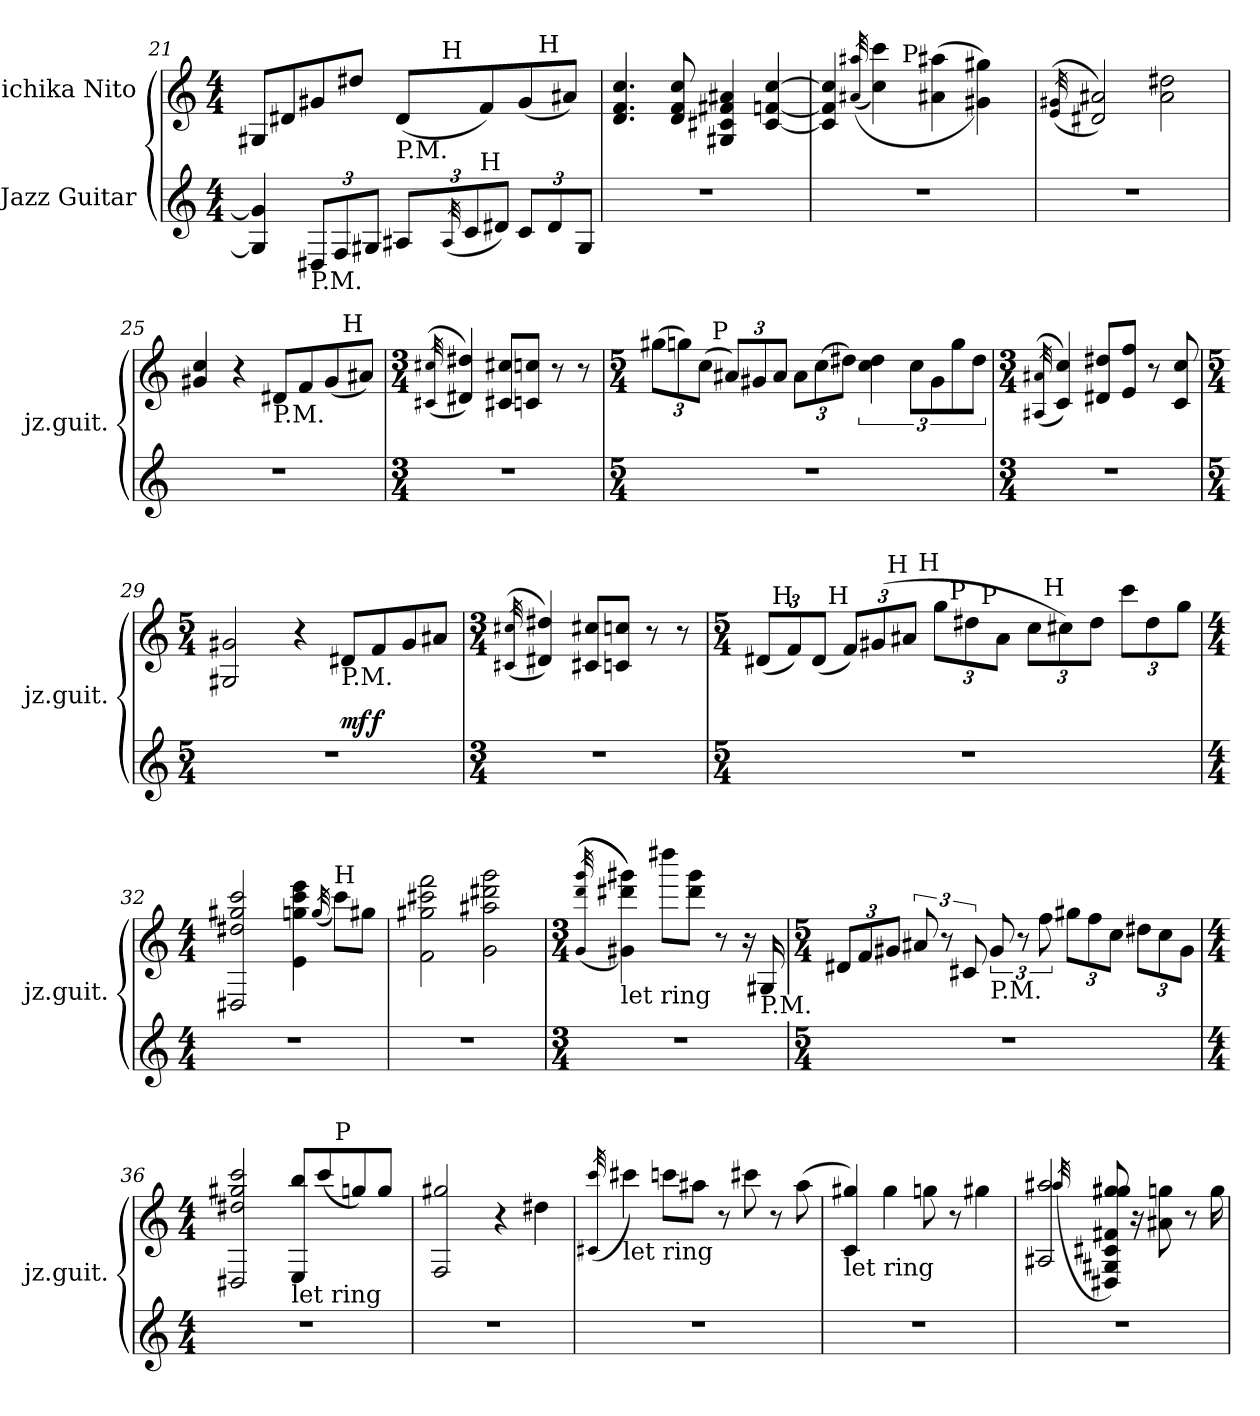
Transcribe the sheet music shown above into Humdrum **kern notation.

**kern	**kern	**dynam
*part2	*part1	*part1
*staff2	*staff1	*staff1
*I"Jazz Guitar	*I"ichika Nito	*
*I'jz.guit.	*	*
*clefG2	*clefG2	*
*	*ITrd7c12	*
*k[]	*k[]	*
*C:	*C:	*
*M4/4	*M4/4	*
=21	=21	=21
*^	*^	*
*	*	*	*^	*
4G#/] 4g#/]	2ryy	8GG#X/L	2ryy	2ryy	.
.	.	8D#X/	.	.	.
*Xbrackettup	*	*	*	*	*
!LO:TX:b:t=P.M.	!	!	!	!	!
12D#X/L	.	8G#X/	.	.	.
12F/	.	.	.	.	.
.	.	8d#X/J	.	.	.
12G#X/J	.	.	.	.	.
!	!	!LO:TX:b:t=P.M.	!	!	!
12A#X/L	8ryy	(8D#/L	16ryy	4ryy	.
!	!	!	!LO:TX:a:t=H	!	!
.	.	.	4..ryy	.	.
(32qA#/	.	.	.	.	.
12c/	.	.	.	.	.
!	!LO:TX:a:t=H	!	!	!	!
.	4.ryy	8F/)	.	.	.
12d#X/J)	.	.	.	.	.
12c/L	.	(8G#/	.	16ryy	.
!	!	!	!	!LO:TX:a:t=H	!
.	.	.	.	8.ryy	.
12d#/	.	.	.	.	.
.	.	8A#X/J)	.	.	.
12G#/J	.	.	.	.	.
*v	*v	*	*	*	*
*	*v	*v	*v	*
!!LO:LB:g=z
=22	=22	=22
1r	4.D/ 4.F/ 4.c/	.
.	8D/ 8F/ 8c/	.
.	4GG#X/ 4C#X/ 4F#X/ 4A#X/	.
.	[4C#/ [4Fn/ [4c/	.
=23	=23	=23
*	*^	*
1r	4C#/] 4F/] 4c/]	4.ryy	.
.	((32qA#X/ 32qa#X/	.	.
.	4c\ 4cc\)	.	.
!	!	!LO:TX:a:t=P	!
.	.	2ryy	.
.	(4A#\ 4a#\	.	.
.	4G#X\ 4g#X\))	.	.
.	.	8ryy	.
*	*v	*v	*
=24	=24	=24
.	((32qE/ 32qG#X/	.
1r	2D#X/ 2A#X/))	.
.	2A#\ 2d#X\	.
=25	=25	=25
*	*^	*
1r	4G#X/ 4c/	2ryy	.
.	4r	.	.
!	!LO:TX:b:t=P.M.	!	!
.	8D#X/L	4ryy	.
.	8F/	.	.
.	(8G#/	16ryy	.
!	!	!LO:TX:a:t=H	!
.	.	8.ryy	.
.	8A#X/J)	.	.
*	*v	*v	*
!!LO:LB:g=z
=26	=26	=26
*M3/4	*M3/4	*
.	((32qC#X/ 32qc#X/	.
2.r	4D#X/ 4d#X/))	.
.	8C#/ 8c#/L	.
.	8Cn/ 8cn/J	.
.	8r	.
.	8r	.
=27	=27	=27
*M5/4	*M5/4	*
*	*Xbrackettup	*
*	*^	*
4%5r	(12g#X\L	6ryy	.
.	12gn\)	.	.
.	(12c\J	24ryy	.
!	!	!LO:TX:a:t=P	!
.	.	3%2ryy	.
.	12A#X/L)	.	.
.	12G#X/	.	.
.	12A#/J	.	.
.	12A#\L	.	.
.	(12c\	.	.
.	12d#X\J)	.	.
*	*brackettup	*	*
.	6c\ 6d#\	.	.
.	.	12.ryy	.
.	12c\L	.	.
.	12G#\	4ryy	.
.	12g\	.	.
.	12d#\J	.	.
*	*v	*v	*
=28	=28	=28
*M3/4	*M3/4	*
.	((32qAA#X/ 32qA#X/	.
2.r	4C/ 4c/))	.
.	8D#X/ 8d#X/L	.
.	8E/ 8f/J	.
.	8r	.
.	8C/ 8c/	.
!!LO:LB:g=z
=29	=29	=29
*M5/4	*M5/4	*
4%5r	2GG#X/ 2G#X/	.
.	4r	.
!	!LO:TX:b:t=P.M.	!
!	!	!LO:DY:b
.	8D#X/L	mf
!	!	!LO:DY:b
.	8F/	f
.	8G#/	.
.	8A#X/J	.
=30	=30	=30
*M3/4	*M3/4	*
.	((32qC#X/ 32qc#X/	.
2.r	4D#X/ 4d#X/))	.
.	8C#/ 8c#/L	.
.	8Cn/ 8cn/J	.
.	8r	.
.	8r	.
=31	=31	=31
*M5/4	*M5/4	*
*	*Xbrackettup	*
!	!LO:TX:b:t=P.M.	!
*	*^	*
*	*	*^	*
*	*	*	*^	*
*	*	*	*	*^	*
*	*	*	*	*	*^	*
*	*	*	*	*	*	*^	*
4%5r	(12D#X/L	24ryy	6ryy	4.ryy	3ryy	3ryy	2ryy	.
!	!	!LO:TX:a:t=H	!	!	!	!	!	!
.	.	3%2ryy	.	.	.	.	.	.
.	12F/)	.	.	.	.	.	.	.
.	(12D#/J	.	24ryy	.	.	.	.	.
!	!	!	!LO:TX:a:t=H	!	!	!	!	!
.	.	.	3%2ryy	.	.	.	.	.
.	12F/L)	.	.	.	.	.	.	.
.	(12G#X/	.	.	.	12.ryy	6ryy	.	.
!	!	!	!	!LO:TX:a:t=H	!	!	!	!
.	.	.	.	2..ryy	.	.	.	.
.	12A#X/J	.	.	.	.	.	.	.
!	!	!	!	!	!LO:TX:a:t=H	!	!	!
.	.	.	.	.	3ryy	.	.	.
.	12g\L	.	.	.	.	24ryy	8ryy	.
!	!	!	!	!	!	!LO:TX:a:t=P	!	!
.	.	.	.	.	.	3ryy	.	.
.	12d#X\	.	.	.	.	.	.	.
!	!	!	!	!	!	!	!LO:TX:a:t=P	!
.	.	.	.	.	.	.	2ryy	.
.	12A#\J	.	.	.	.	.	.	.
.	.	6..ryy	.	.	.	.	.	.
.	12c\L	.	.	.	.	.	.	.
!	!	!	!	!	!LO:TX:a:t=H	!	!	!
.	.	.	.	.	6ryy	.	.	.
.	12c#X\)	.	.	.	.	.	.	.
.	.	.	12.ryy	.	.	12.ryy	.	.
.	12d#\J	.	.	.	.	.	.	.
.	.	.	.	.	24ryy	.	.	.
.	12cc\L	4ryy	4ryy	.	4ryy	4ryy	.	.
.	12d#\	.	.	.	.	.	.	.
.	.	.	.	.	.	.	8ryy	.
.	12g\J	.	.	.	.	.	.	.
*	*v	*v	*v	*v	*v	*v	*v	*
!!LO:LB:g=z
=32	=32	=32
*M4/4	*M4/4	*
1r	2DD#X/ 2d#X/ 2g#X/ 2cc/	.
.	4E\ 4gn\ 4cc\ 4ee\	.
.	(32qg/	.
!	!LO:TX:a:t=H	!
.	8cc\L)	.
.	8g#X\J	.
=33	=33	=33
1r	2F\ 2g#X\ 2cc#X\ 2ff\	.
.	2G\ 2a#X\ 2dd#X\ 2gg\	.
=34	=34	=34
*M3/4	*M3/4	*
.	(((32qG/ 32qdd/ 32qgg/	.
!	!LO:TX:b:t=let ring	!
2.r	4G#X\ 4dd#X\ 4gg#X\)))	.
.	8ddd#X\L	.
.	8dd#\ 8gg#\J	.
.	8r	.
.	16r	.
!	!LO:TX:b:t=P.M.	!
.	16GG#X/	.
!!LO:PB:g=z
=35	=35	=35
*M5/4	*M5/4	*
4%5r	12D#X/L	.
.	12F/	.
.	12G#X/J	.
*	*brackettup	*
.	12A#X/	.
.	12r	.
.	12C#X/	.
!	!LO:TX:b:t=P.M.	!
.	12G#/	.
.	12r	.
.	12f\	.
*	*Xbrackettup	*
.	12g#X\L	.
.	12f\	.
.	12c\J	.
.	12d#X\L	.
.	12c\	.
.	12G#\J	.
=36	=36	=36
*M4/4	*M4/4	*
*	*^	*
1r	2DD#X/ 2d#X/ 2g#X/ 2cc/	2ryy	.
!	!LO:TX:b:t=let ring	!	!
.	8EE/ 8b/L	8.ryy	.
.	(8cc/	.	.
!	!	!LO:TX:a:t=P	!
.	.	4ryy	.
.	8gn/)	.	.
.	8g/J	.	.
.	.	16ryy	.
*	*v	*v	*
=37	=37	=37
1r	2FF/ 2g#X/	.
.	4r	.
.	4d#X\	.
!!LO:LB:g=z
=38	=38	=38
.	(32qC#X/ 32qcc/	.
!	!LO:TX:b:t=let ring	!
1r	4cc#X\)	.
.	8ccn\L	.
.	8a#X\J	.
.	8r	.
.	8cc#X\	.
.	8r	.
.	(8a#\	.
=39	=39	=39
!	!LO:TX:b:t=let ring	!
1r	4C/ 4g#X/)	.
.	4g#\	.
.	8gn\	.
.	8r	.
.	4g#X\	.
=40	=40	=40
1r	2AA#X/ 2a#X/	.
.	(32qa#/	.
.	8DD#X/ 8GG#X/ 8C#X/ 8F#X/ 8g#X/ 8g#/)	.
.	16r	.
.	8A#X\ 8gn\	.
.	8r	.
.	16g\	.
=	=	=
*-	*-	*-
